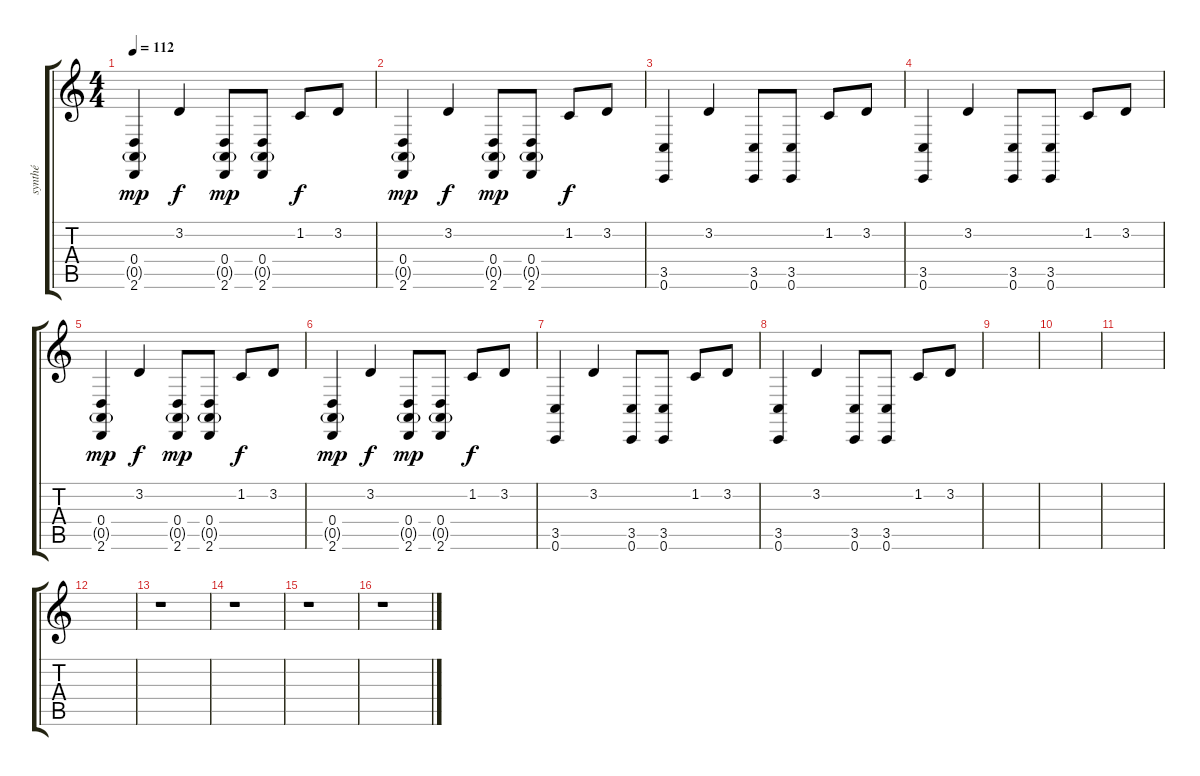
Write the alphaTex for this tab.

\track ("synthé " "synthé ") {instrument lead1square}
\staff {score tabs}
\tuning (E4 B3 G3 D3 A2 C2) {hide}
\ts (4 4)
\tempo 112
\clef g2
\ks c
(0.4 0.5{g} 2.6).4{dy mp} 3.2.4{dy f} (0.4 0.5{g} 2.6).8{dy mp} (0.4 0.5{g} 2.6).8 1.2.8{dy f} 3.2.8 |
(0.4 0.5{g} 2.6).4{dy mp} 3.2.4{dy f} (0.4 0.5{g} 2.6).8{dy mp} (0.4 0.5{g} 2.6).8 1.2.8{dy f} 3.2.8 |
(3.5 0.6).4 3.2.4 (3.5 0.6).8 (3.5 0.6).8 1.2.8 3.2.8 |
(3.5 0.6).4 3.2.4 (3.5 0.6).8 (3.5 0.6).8 1.2.8 3.2.8 |
(0.4 0.5{g} 2.6).4{dy mp} 3.2.4{dy f} (0.4 0.5{g} 2.6).8{dy mp} (0.4 0.5{g} 2.6).8 1.2.8{dy f} 3.2.8 |
(0.4 0.5{g} 2.6).4{dy mp} 3.2.4{dy f} (0.4 0.5{g} 2.6).8{dy mp} (0.4 0.5{g} 2.6).8 1.2.8{dy f} 3.2.8 |
(3.5 0.6).4 3.2.4 (3.5 0.6).8 (3.5 0.6).8 1.2.8 3.2.8 |
(3.5 0.6).4 3.2.4 (3.5 0.6).8 (3.5 0.6).8 1.2.8 3.2.8 |
|
|
|
|
r.1 |
r.1 |
r.1 |
r.1
